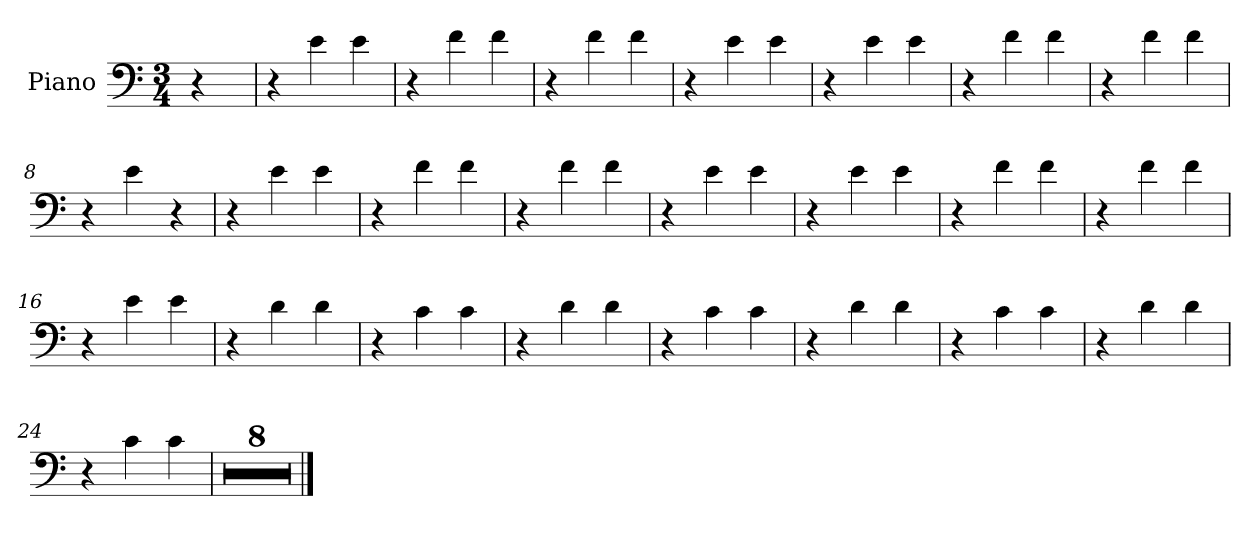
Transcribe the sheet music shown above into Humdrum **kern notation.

**kern
*part1
*staff1
*I"Piano
*I'Pno.
*clefF4
*k[]
*M3/4
=
4r
=1
4r
4e\
4e\
=2
4r
4f\
4f\
=3
4r
4f\
4f\
=4
4r
4e\
4e\
=5
4r
4e\
4e\
=6
4r
4f\
4f\
=7
4r
4f\
4f\
=8
4r
4e\
4r
=9
4r
4e\
4e\
=10
4r
4f\
4f\
!!LO:LB:g=z
=11
4r
4f\
4f\
=12
4r
4e\
4e\
=13
4r
4e\
4e\
=14
4r
4f\
4f\
=15
4r
4f\
4f\
=16
4r
4e\
4e\
=17
4r
4d\
4d\
=18
4r
4c\
4c\
=19
4r
4d\
4d\
=20
4r
4c\
4c\
=21
4r
4d\
4d\
!!LO:LB:g=z
=22
4r
4c\
4c\
=23
4r
4d\
4d\
=24
4r
4c\
4c\
=25
2.r
=26
2.r
=27
2.r
=28
2.r
=29
2.r
=30
2.r
=31
2.r
=32
2.r
==
*-
